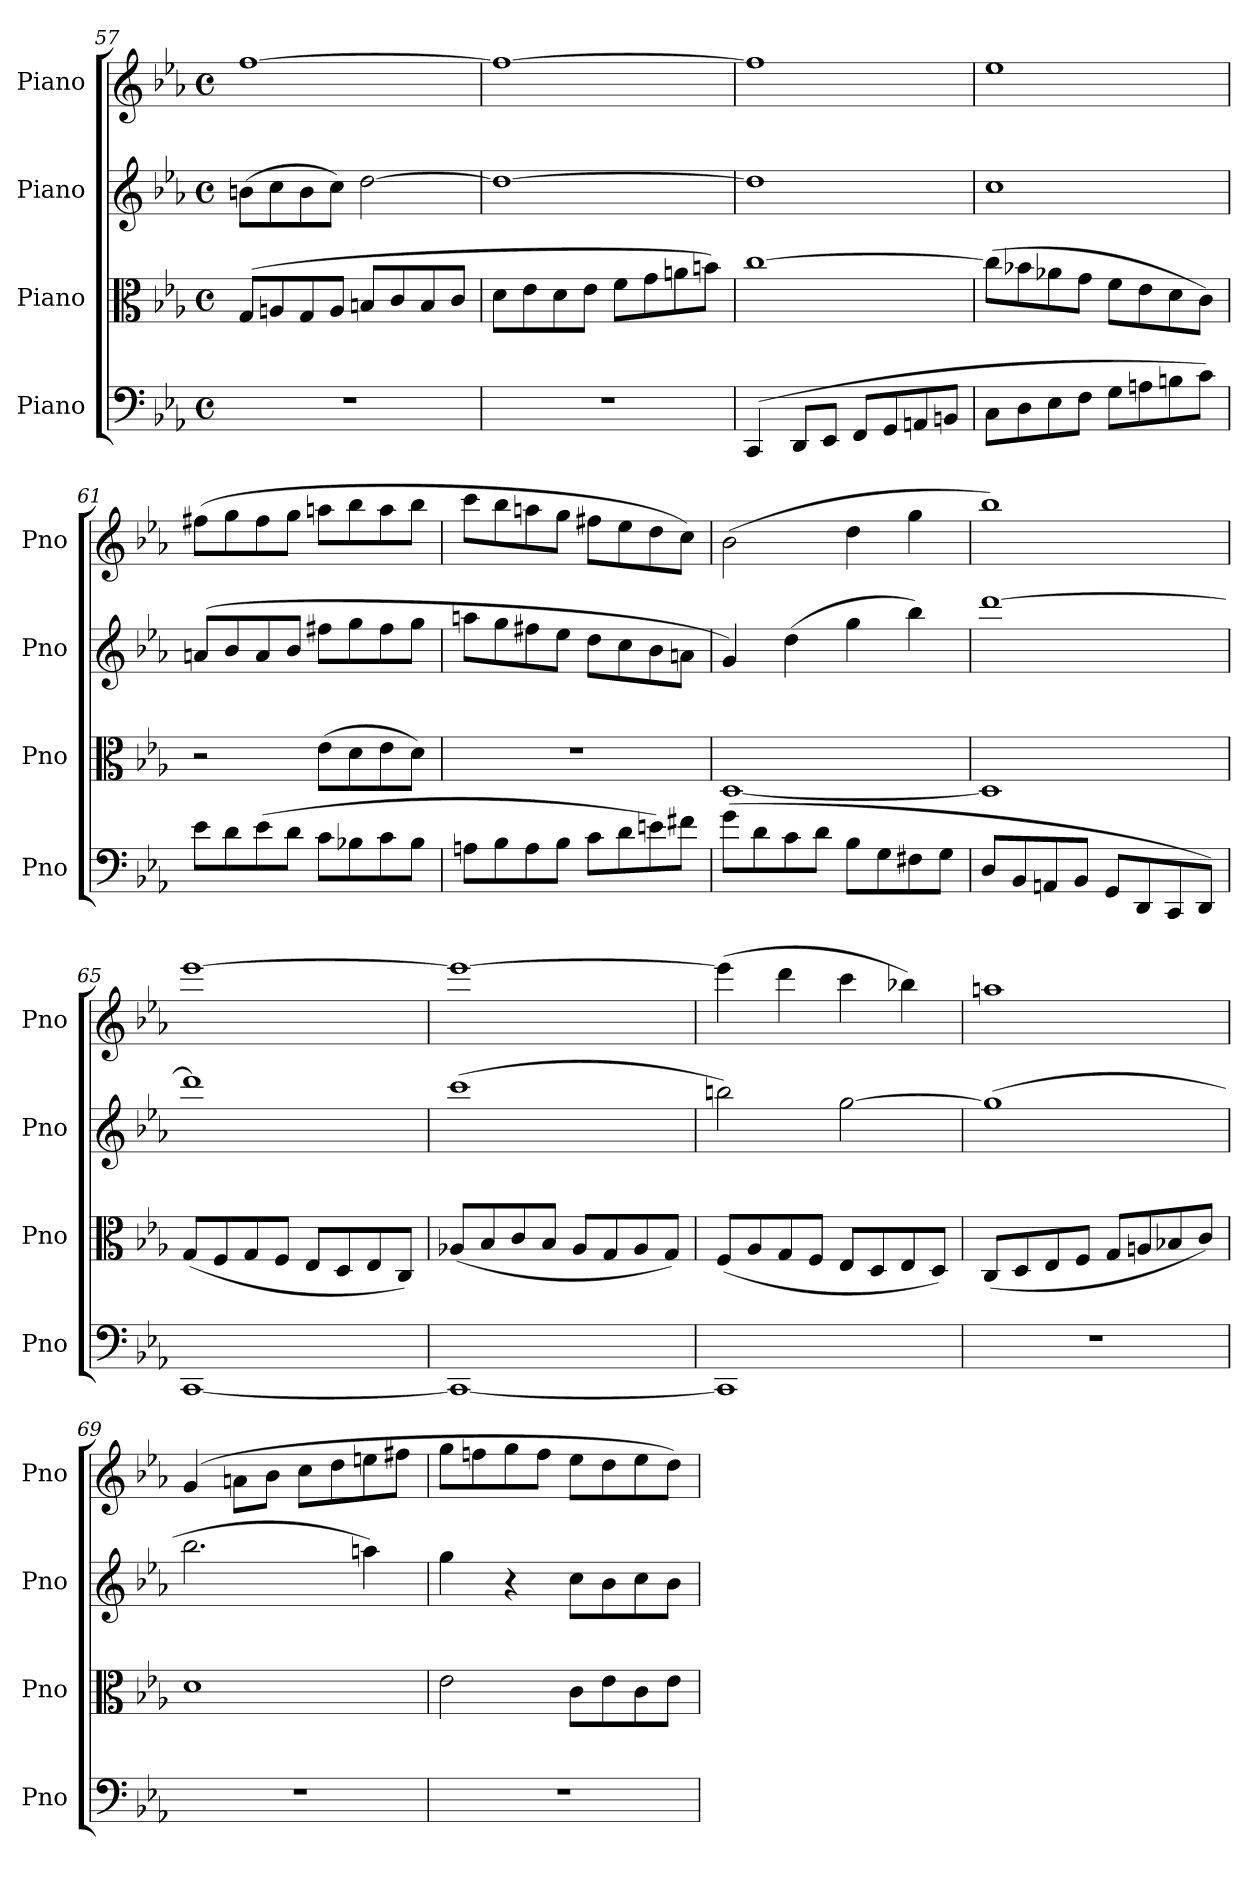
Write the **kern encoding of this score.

**kern	**kern	**kern	**kern
*part4	*part3	*part2	*part1
*staff4	*staff3	*staff2	*staff1
*I"Piano	*I"Piano	*I"Piano	*I"Piano
*I'Pno	*I'Pno	*I'Pno	*I'Pno
*clefF4	*clefC3	*clefG2	*clefG2
*k[b-e-a-]	*k[b-e-a-]	*k[b-e-a-]	*k[b-e-a-]
*M4/4	*M4/4	*M4/4	*M4/4
*met(c)	*met(c)	*met(c)	*met(c)
=57	=57	=57	=57
1r	(8G/L	(8bn\L	[1ff
.	8An/	8cc\	.
.	8G/	8b\	.
.	8A/J	8cc\J)	.
.	8Bn/L	[2dd\	.
.	8c/	.	.
.	8B/	.	.
.	8c/J	.	.
=58	=58	=58	=58
1r	8d\L	1dd_	1ff_
.	8e-\	.	.
.	8d\	.	.
.	8e-\J	.	.
.	8f\L	.	.
.	8g\	.	.
.	8an\	.	.
.	8bn\J)	.	.
!!LO:LB:g=z
=59	=59	=59	=59
(4CC/	[1cc	1dd]	1ff]
8DD/L	.	.	.
8EE-/J	.	.	.
8FF/L	.	.	.
8GG/	.	.	.
8AAn/	.	.	.
8BBn/J	.	.	.
=60	=60	=60	=60
8C\L	(8cc\L]	1cc	1ee-
8D\	8b-X\	.	.
8E-\	8a-X\	.	.
8F\J	8g\J	.	.
8G\L	8f\L	.	.
8An\	8e-\	.	.
8Bn\	8d\	.	.
8c\J)	8c\J)	.	.
=61	=61	=61	=61
8e-\L	2r	(8an/L	(8ff#X\L
8d\	.	8b-/	8gg\
(8e-\	.	8a/	8ff#\
8d\J	.	8b-/J	8gg\J
8c\L	(8e-\L	8ff#X\L	8aan\L
8B-X\	8d\	8gg\	8bb-\
8c\	8e-\	8ff#\	8aa\
8B-\J	8d\J)	8gg\J	8bb-\J
=62	=62	=62	=62
8An\L	1r	8aan\L	8ccc\L
8B-\	.	8gg\	8bb-\
8A\	.	8ff#X\	8aan\
8B-\J	.	8ee-\J	8gg\J
8c\L	.	8dd\L	8ff#X\L
8d\	.	8cc\	8ee-\
8en\)	.	8b-\	8dd\
8f#X\J	.	8an\J	8cc\J)
=63	=63	=63	=63
(8g\L	[1D	4g/)	(2b-\
8d\	.	.	.
8c\	.	(4dd\	.
8d\J	.	.	.
8B-\L	.	4gg\	4dd\
8G\	.	.	.
8F#X\	.	4bb-\)	4gg\
8G\J	.	.	.
=64	=64	=64	=64
8D/L	1D]	[1ddd	1bb-)
8BB-/	.	.	.
8AAn/	.	.	.
8BB-/J	.	.	.
8GG/L	.	.	.
8DD/	.	.	.
8CC/	.	.	.
8DD/J)	.	.	.
!!LO:LB:g=z
=65	=65	=65	=65
[1CC	(8G/L	1ddd]	[1eee-
.	8F/	.	.
.	8G/	.	.
.	8F/J	.	.
.	8E-/L	.	.
.	8D/	.	.
.	8E-/	.	.
.	8C/J)	.	.
=66	=66	=66	=66
1CC_	(8A-X/L	(1ccc	1eee-_
.	8B-/	.	.
.	8c/	.	.
.	8B-/J	.	.
.	8A-/L	.	.
.	8G/	.	.
.	8A-/	.	.
.	8G/J)	.	.
=67	=67	=67	=67
1CC]	(8F/L	2bbn\)	(4eee-\]
.	8A-/	.	.
.	8G/	.	4ddd\
.	8F/J	.	.
.	8E-/L	[2gg\	4ccc\
.	8D/	.	.
.	8E-/	.	4bb-X\)
.	8D/J)	.	.
=68	=68	=68	=68
1r	(8C/L	(1gg]	1aan
.	8D/	.	.
.	8E-/	.	.
.	8F/J	.	.
.	8G/L	.	.
.	8An/	.	.
.	8B-X/	.	.
.	8c/J)	.	.
=69	=69	=69	=69
1r	1d	2.bb-\	(4g/
.	.	.	8an\L
.	.	.	8b-\J
.	.	.	8cc\L
.	.	.	8dd\
.	.	4aan\)	8een\
.	.	.	8ff#X\J
=70	=70	=70	=70
1r	2e-\	4gg\	8gg\L
.	.	.	8ffn\
.	.	4r	8gg\
.	.	.	8ff\J
.	8c\L	8cc\L	8ee-\L
.	8e-\	8b-\	8dd\
.	8c\	8cc\	8ee-\
.	8e-\J	8b-\J	8dd\J)
=	=	=	=
*-	*-	*-	*-
